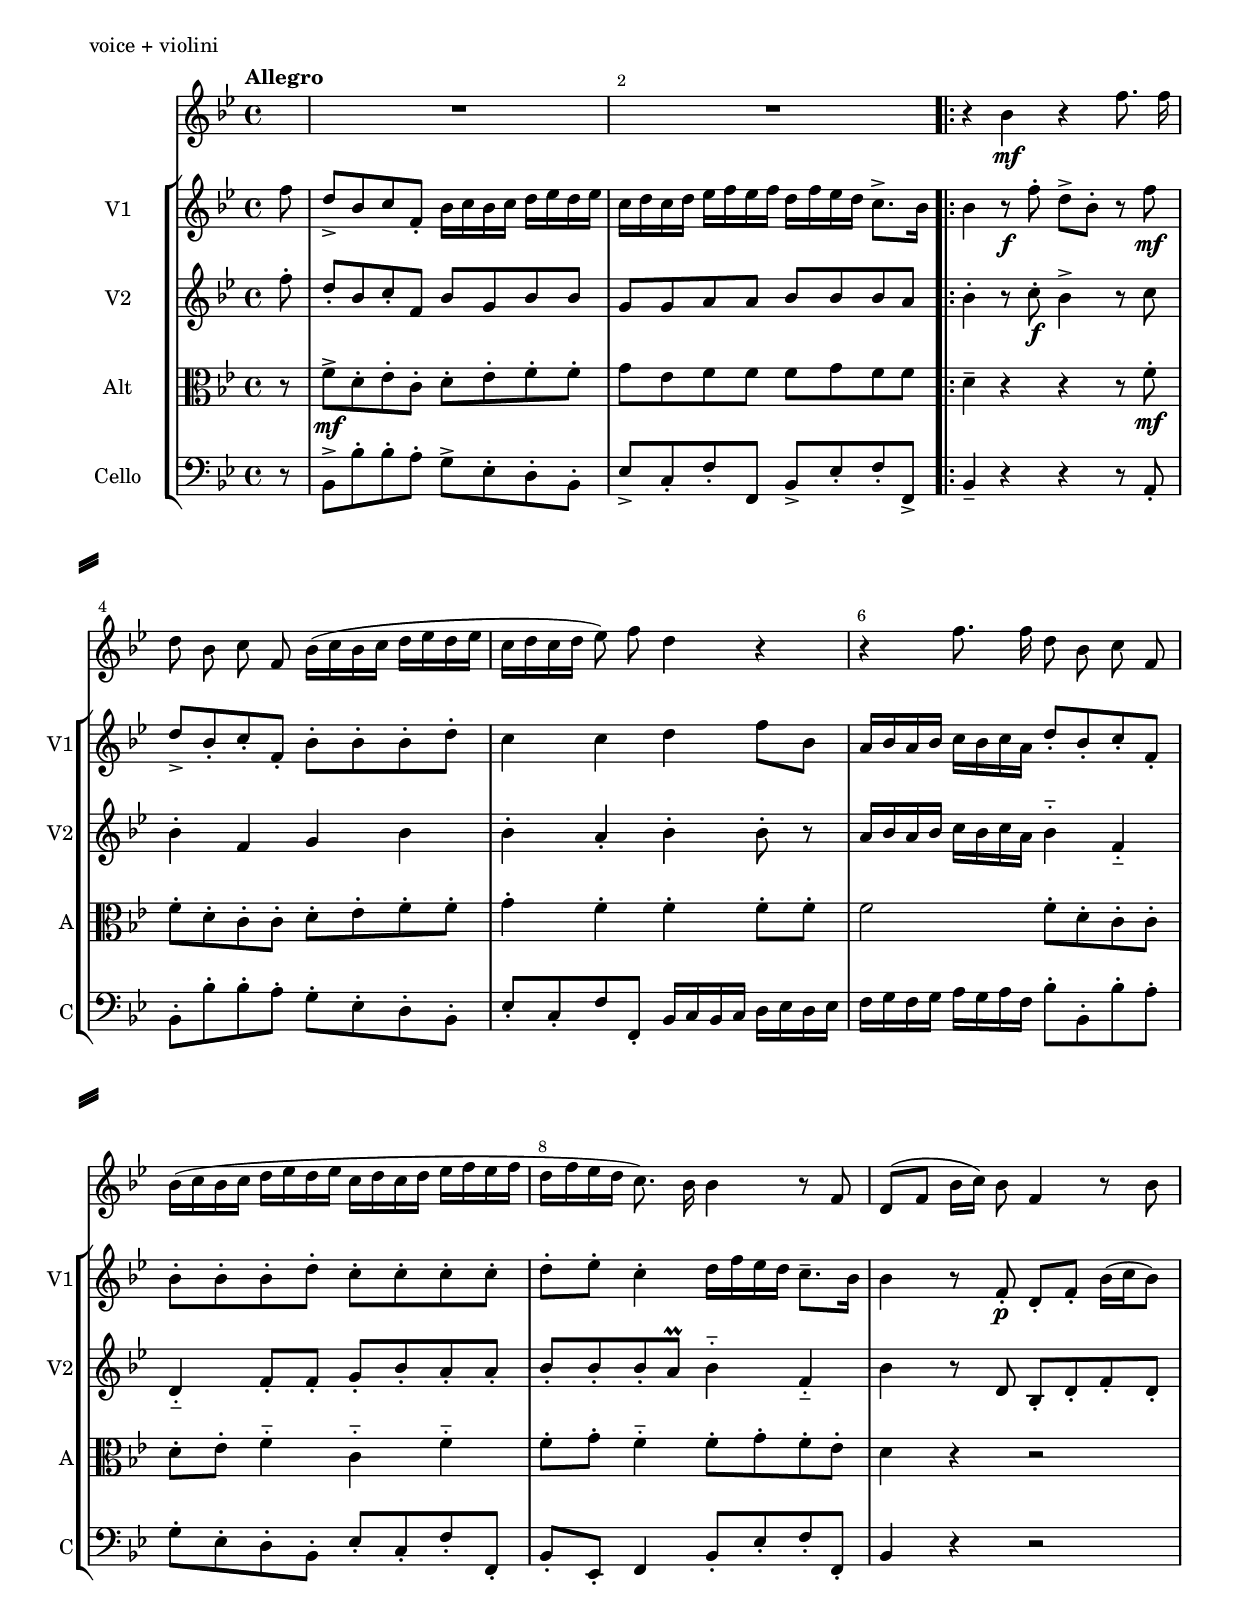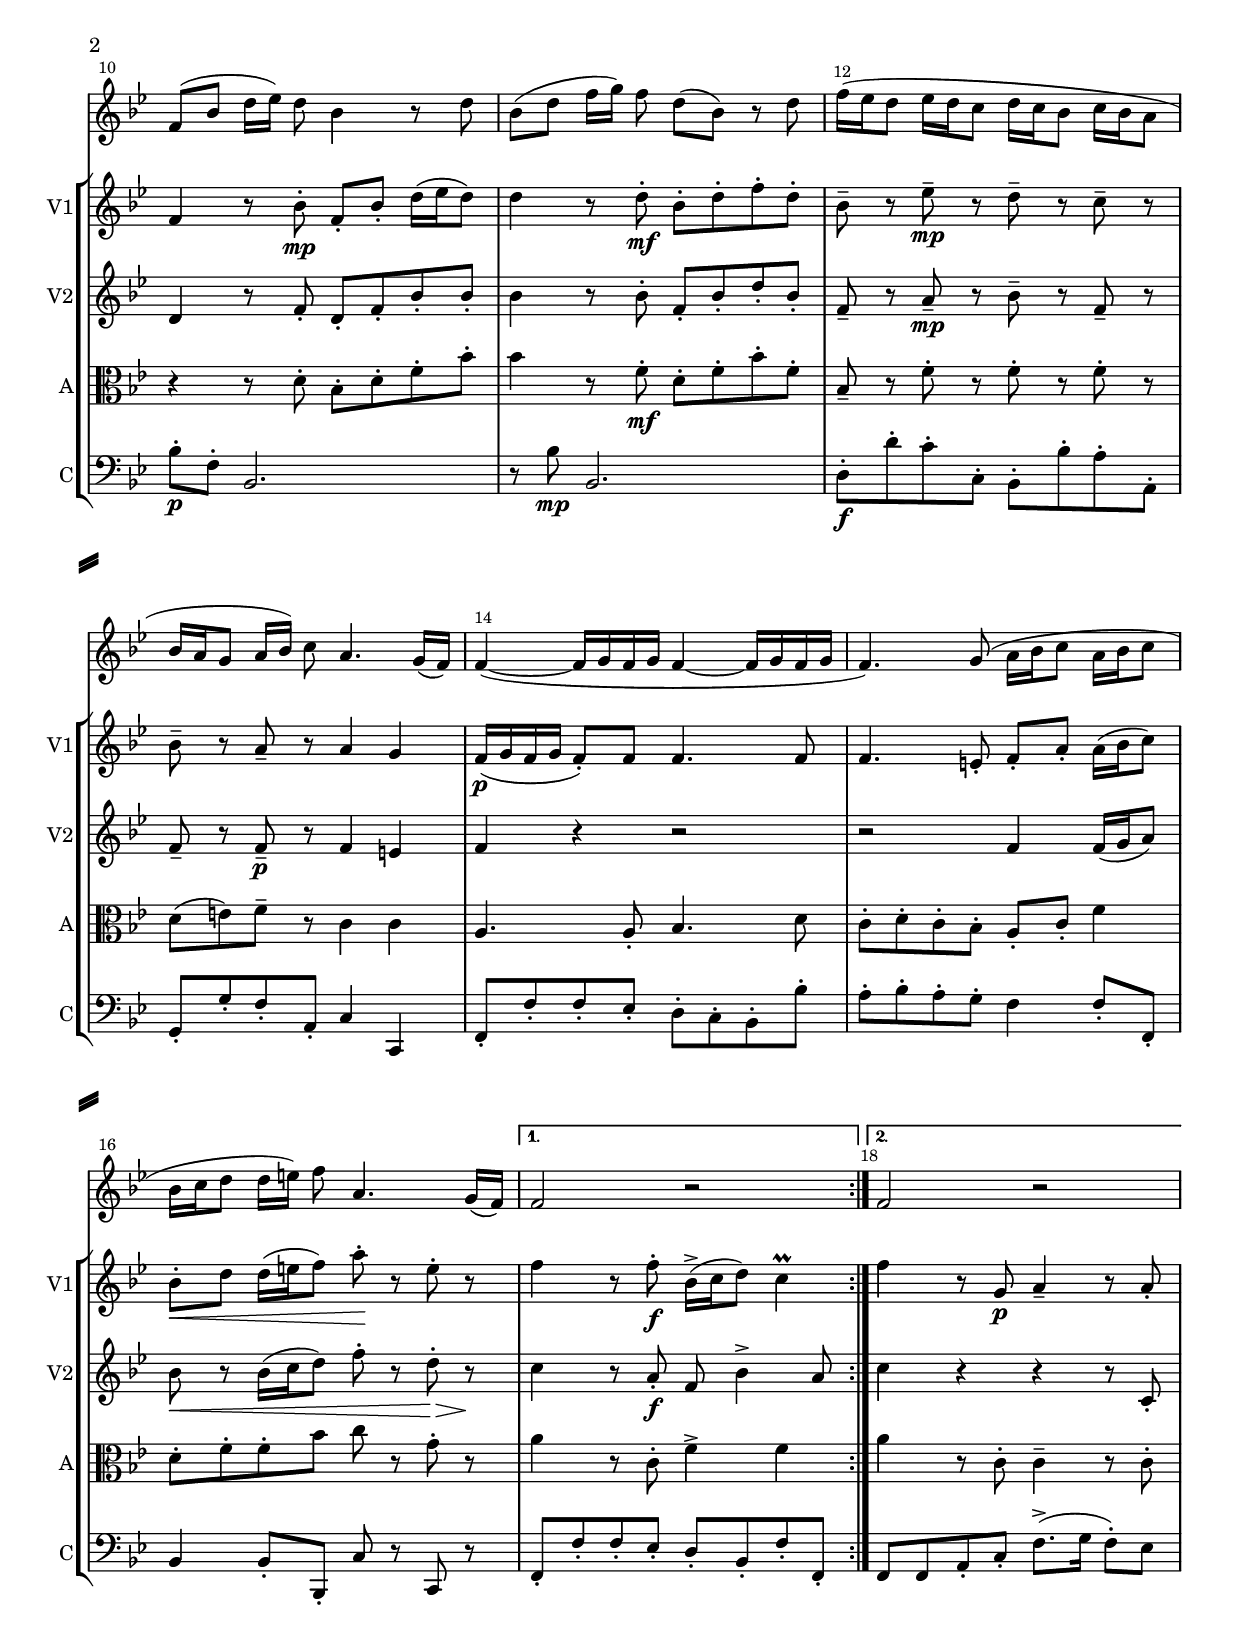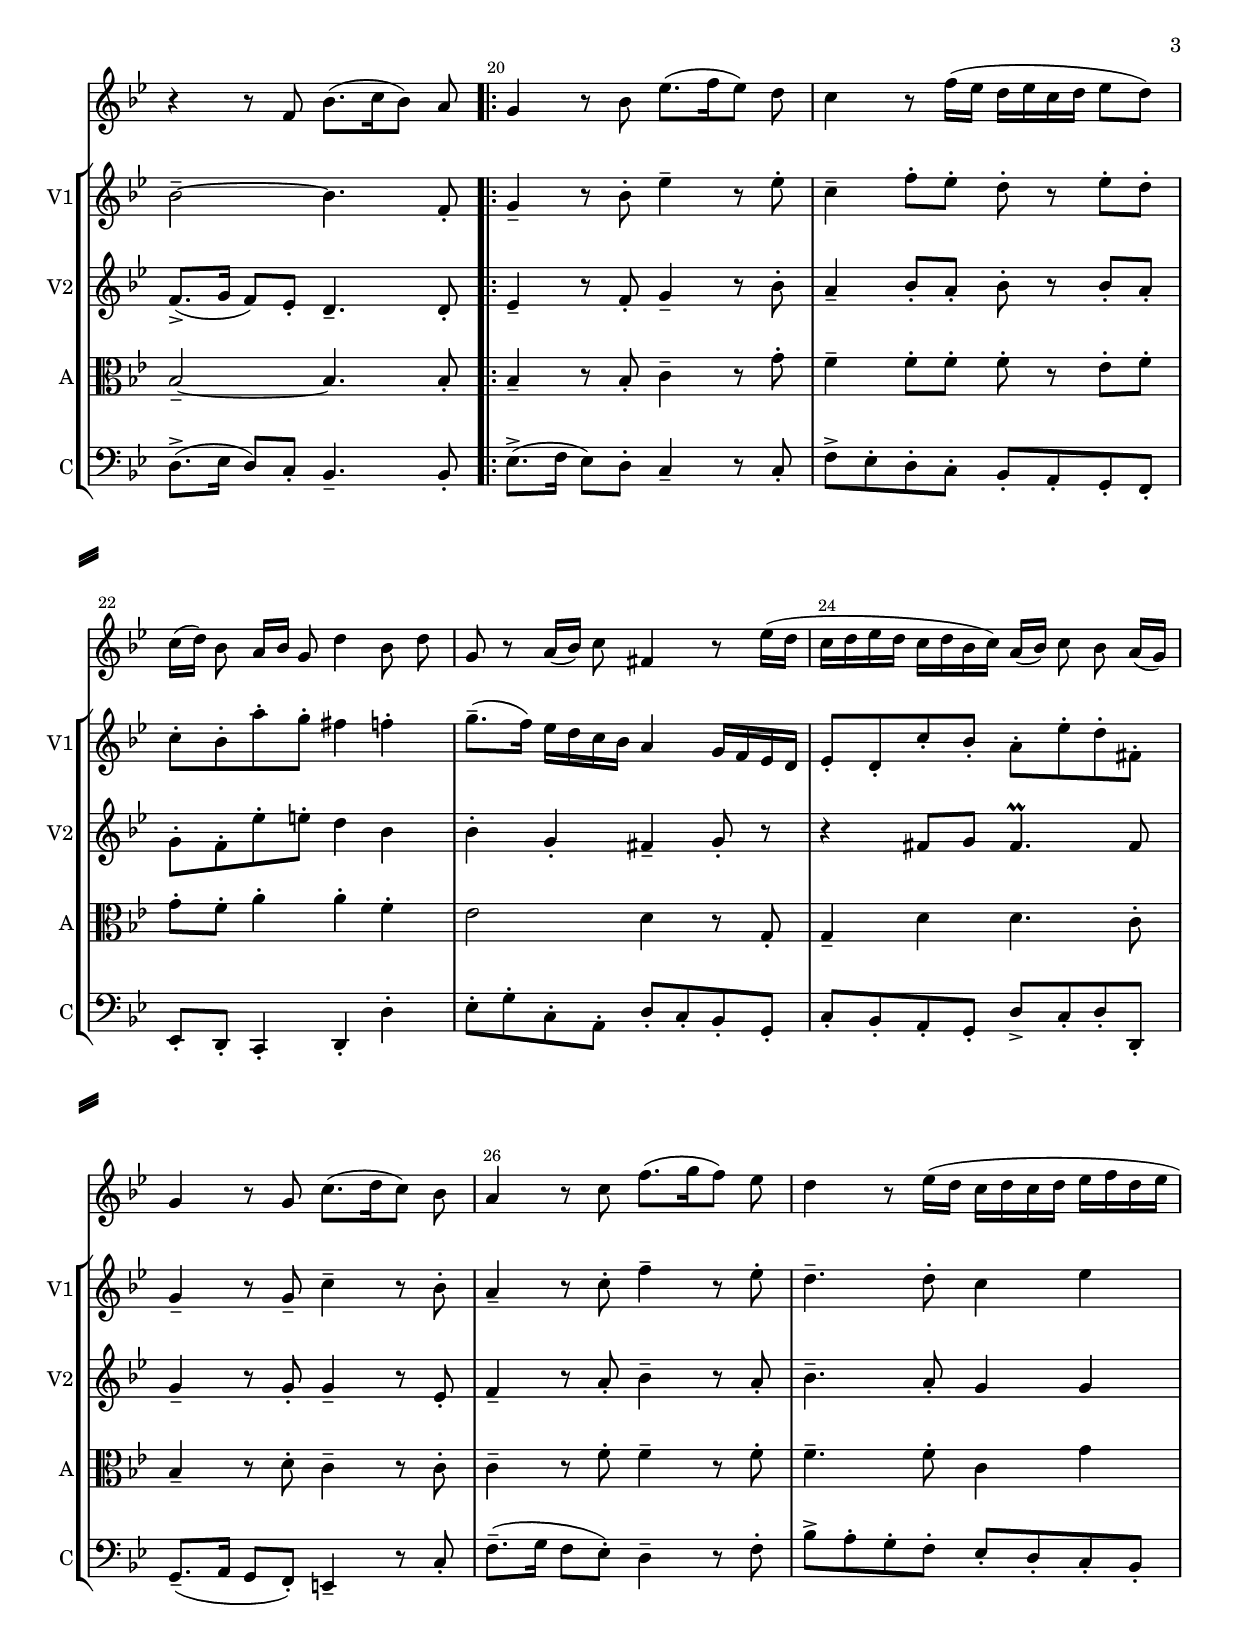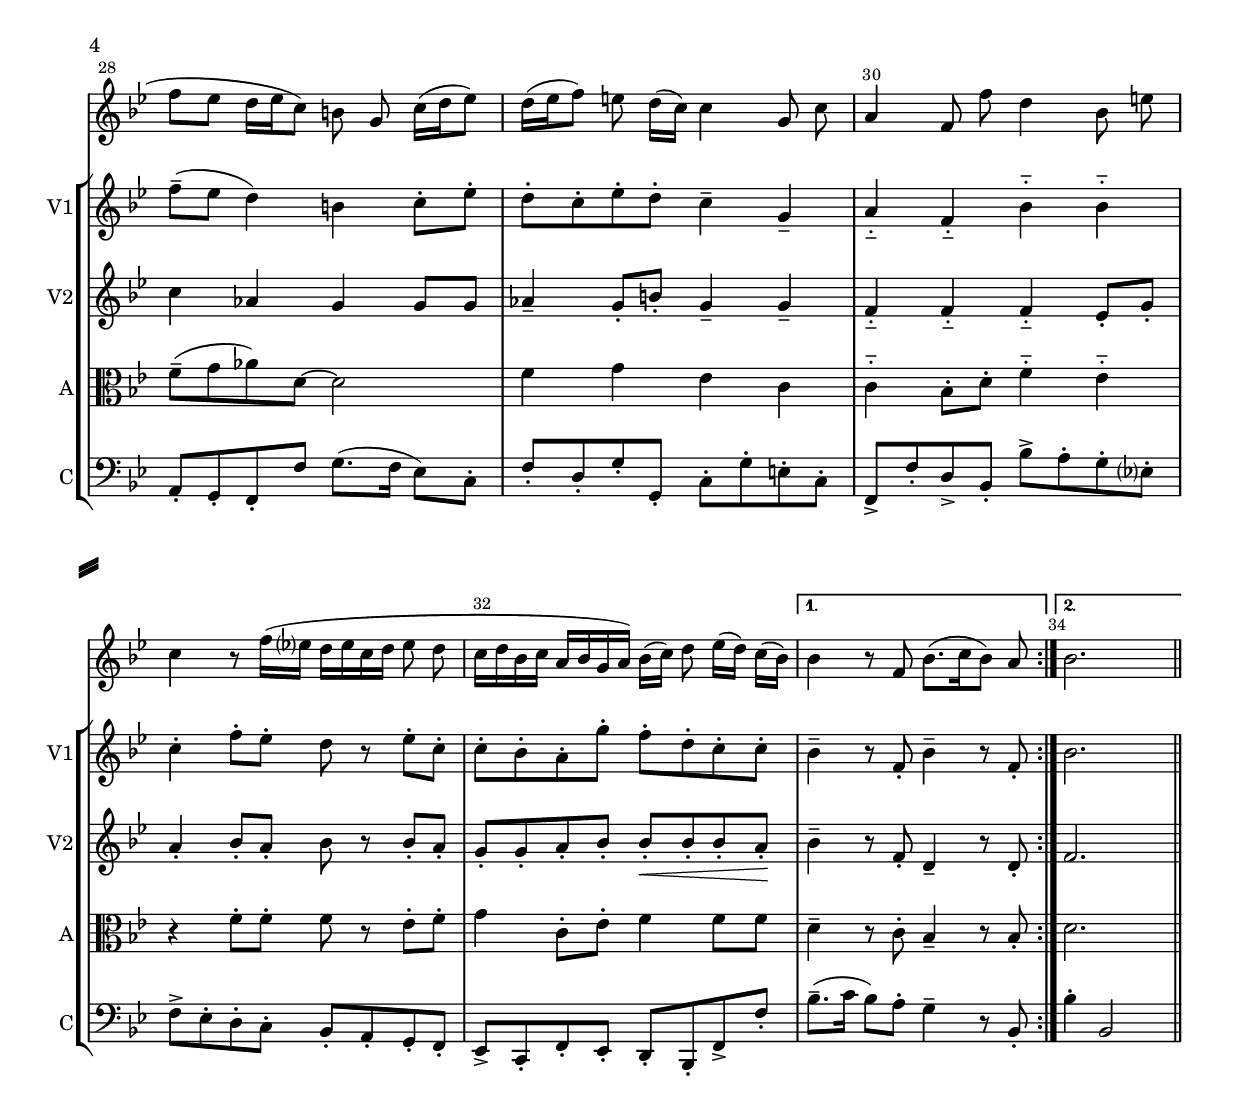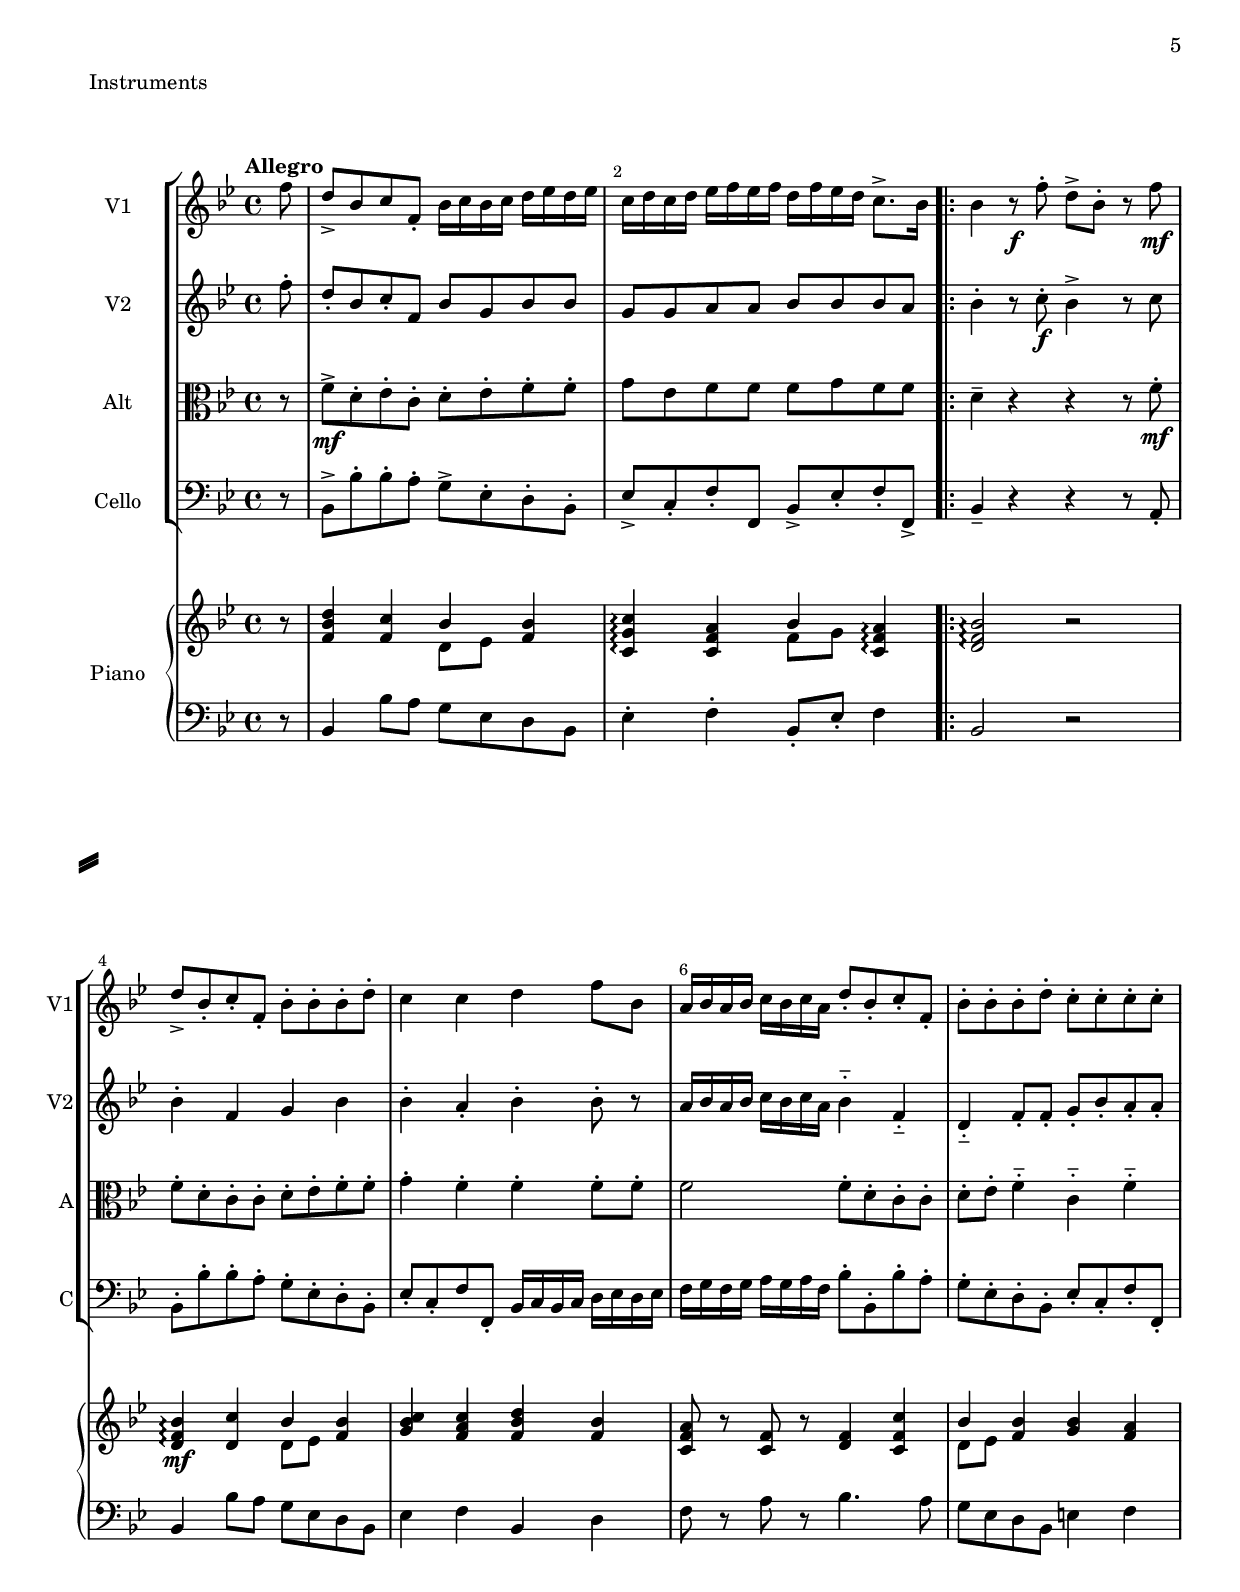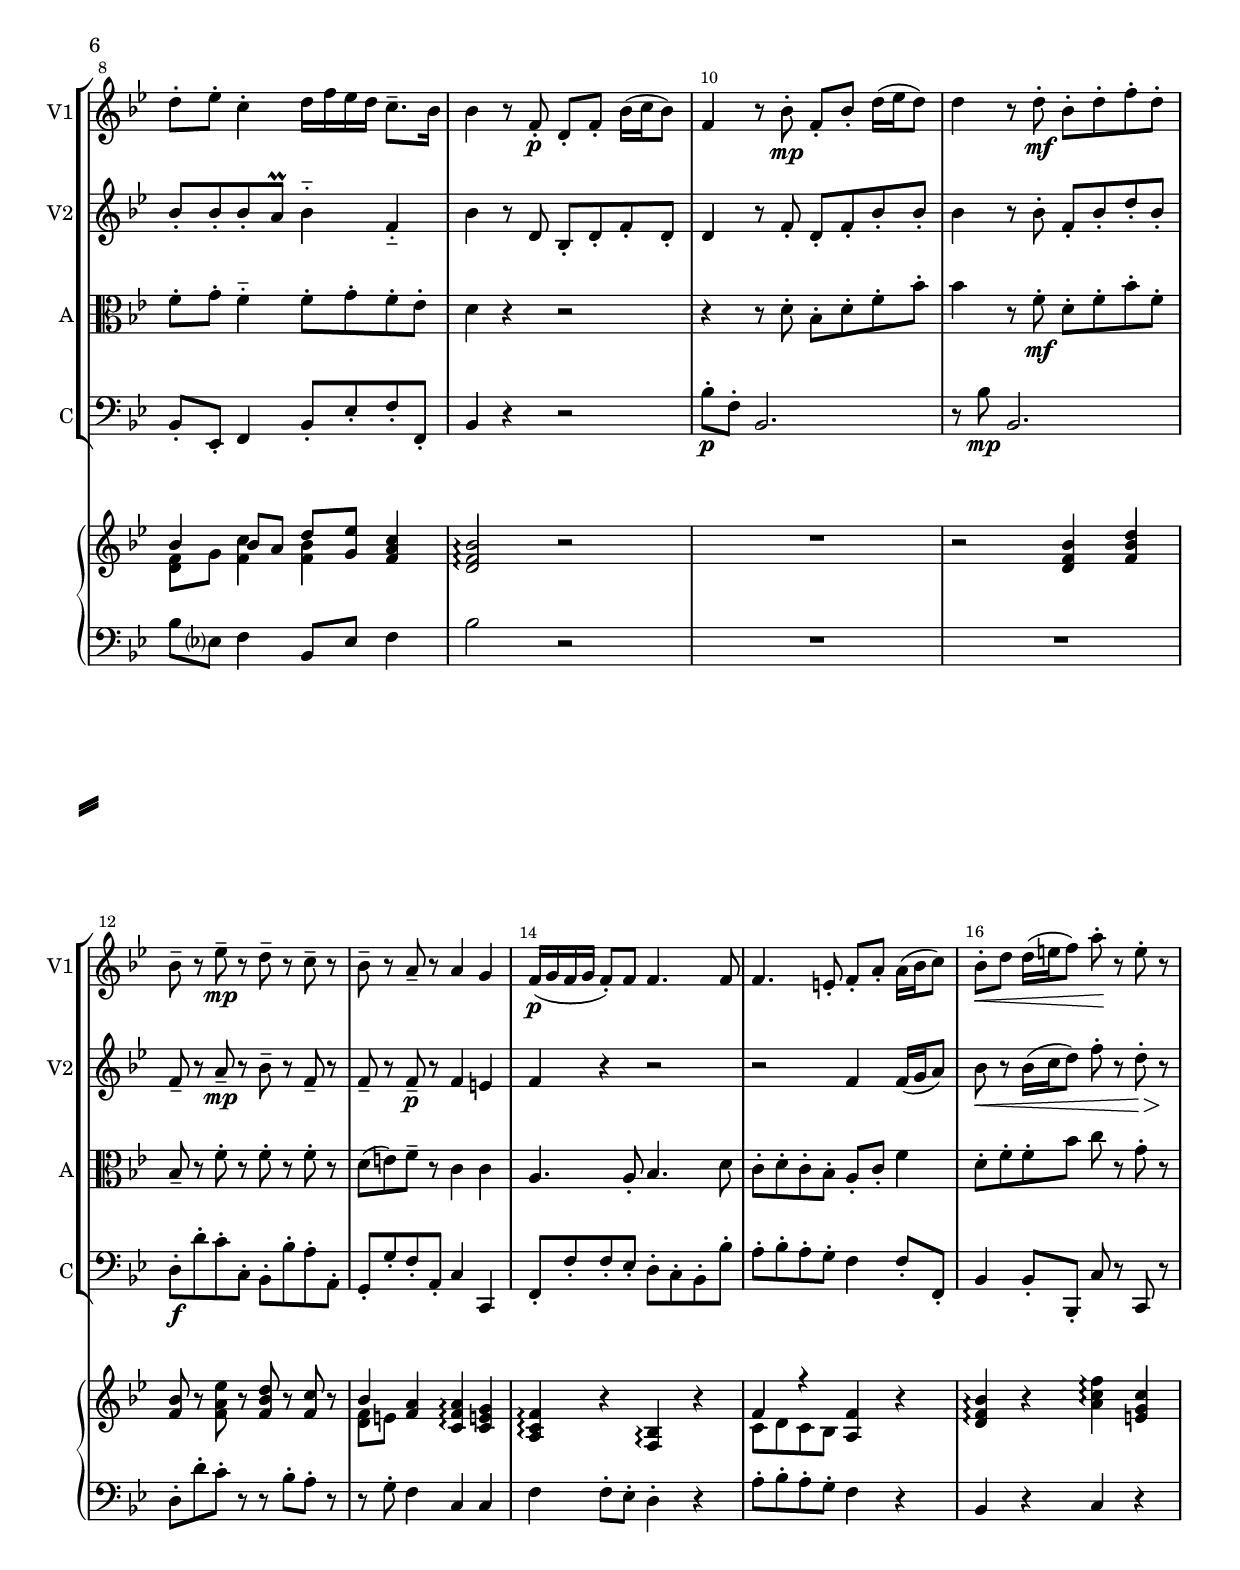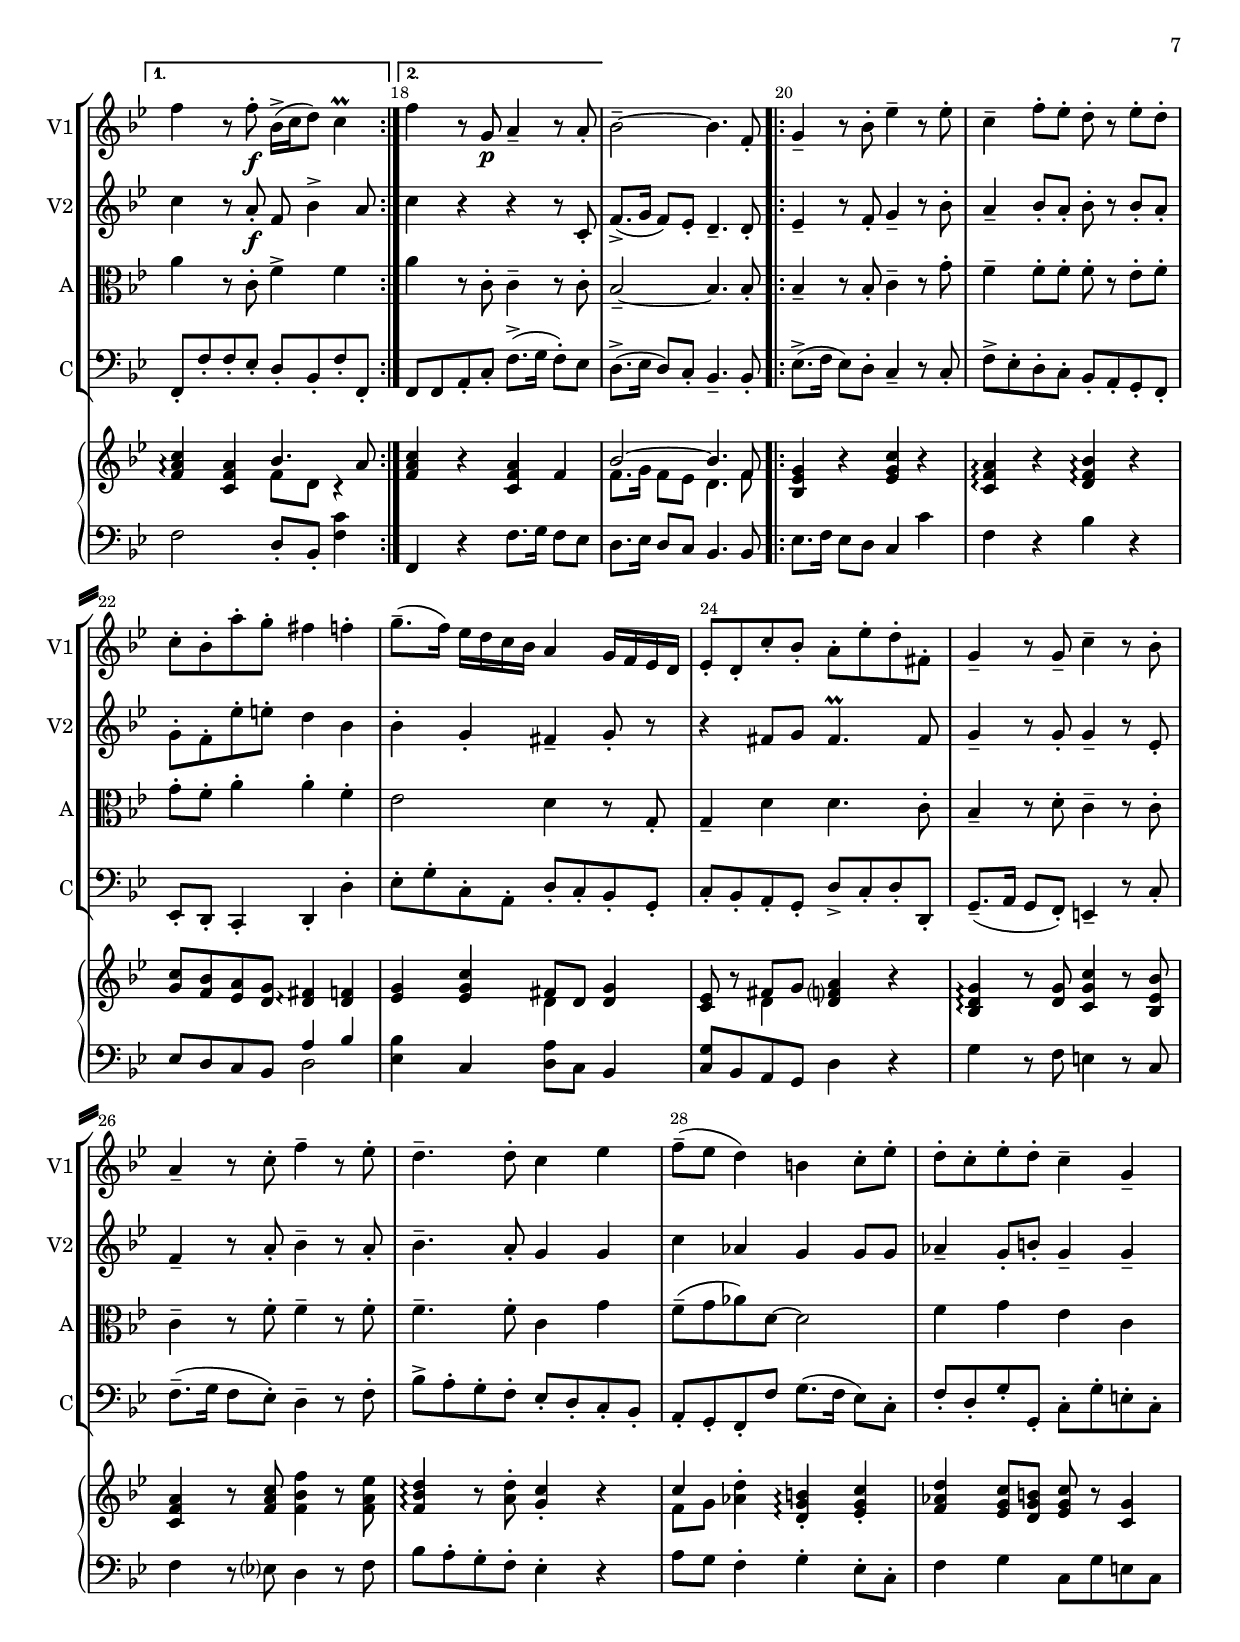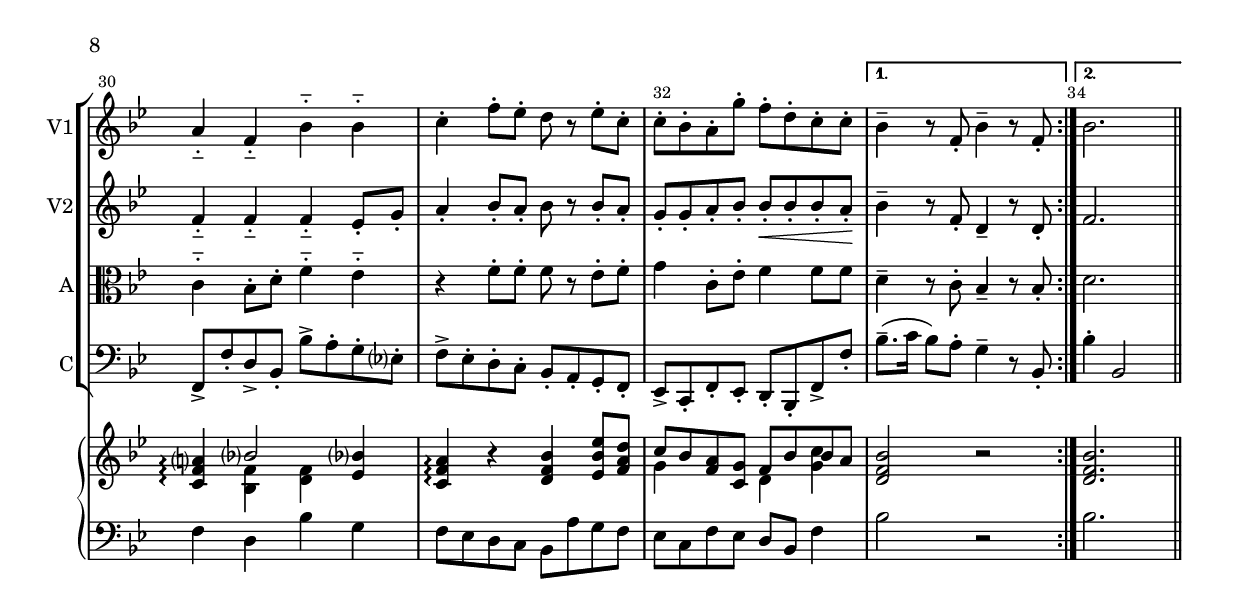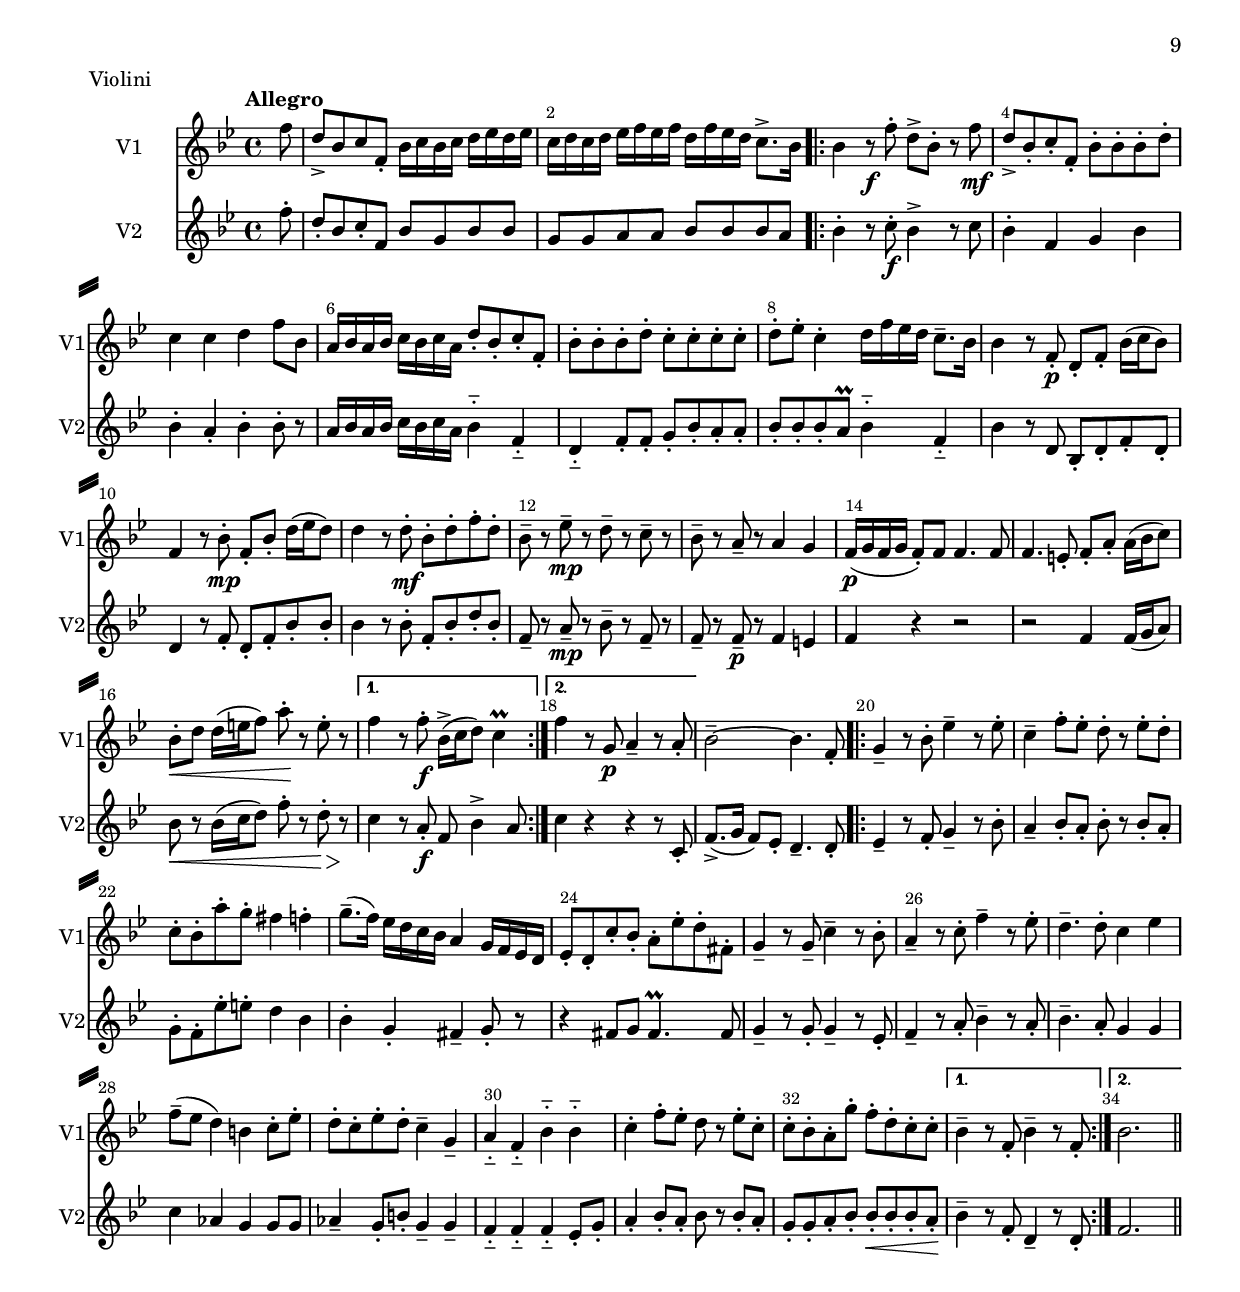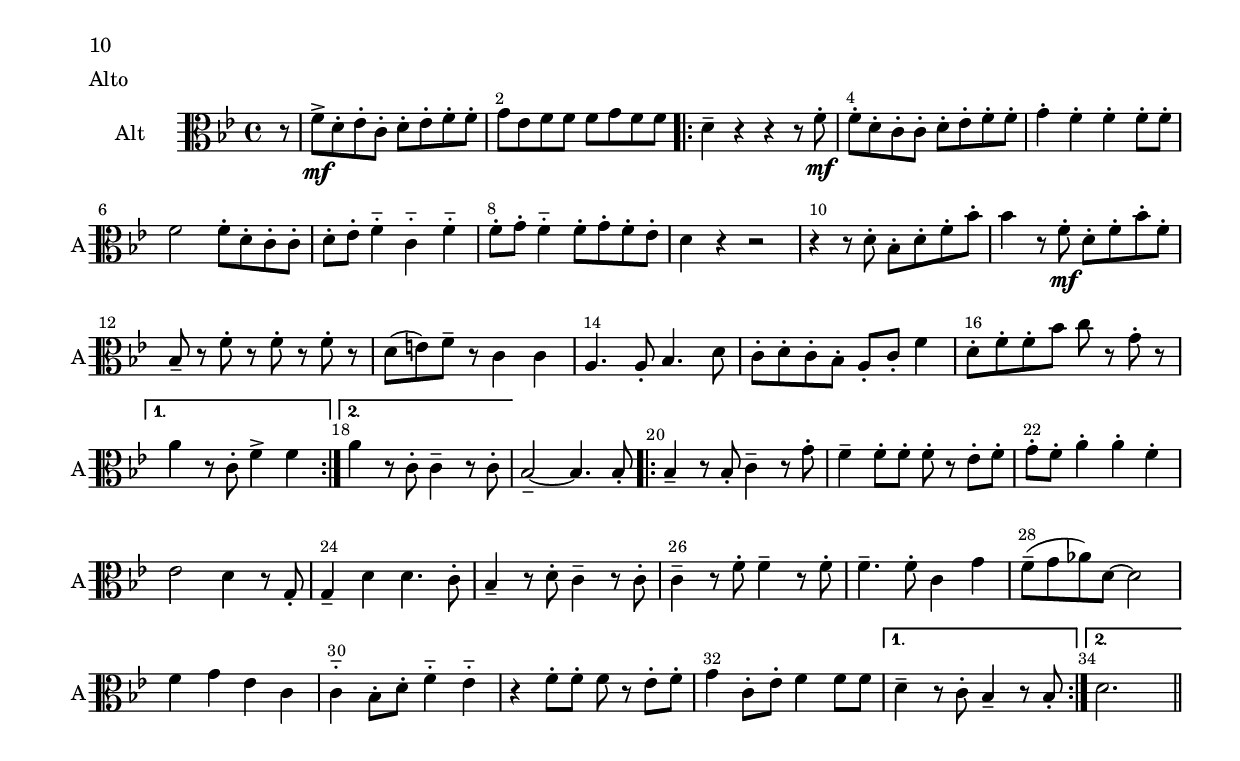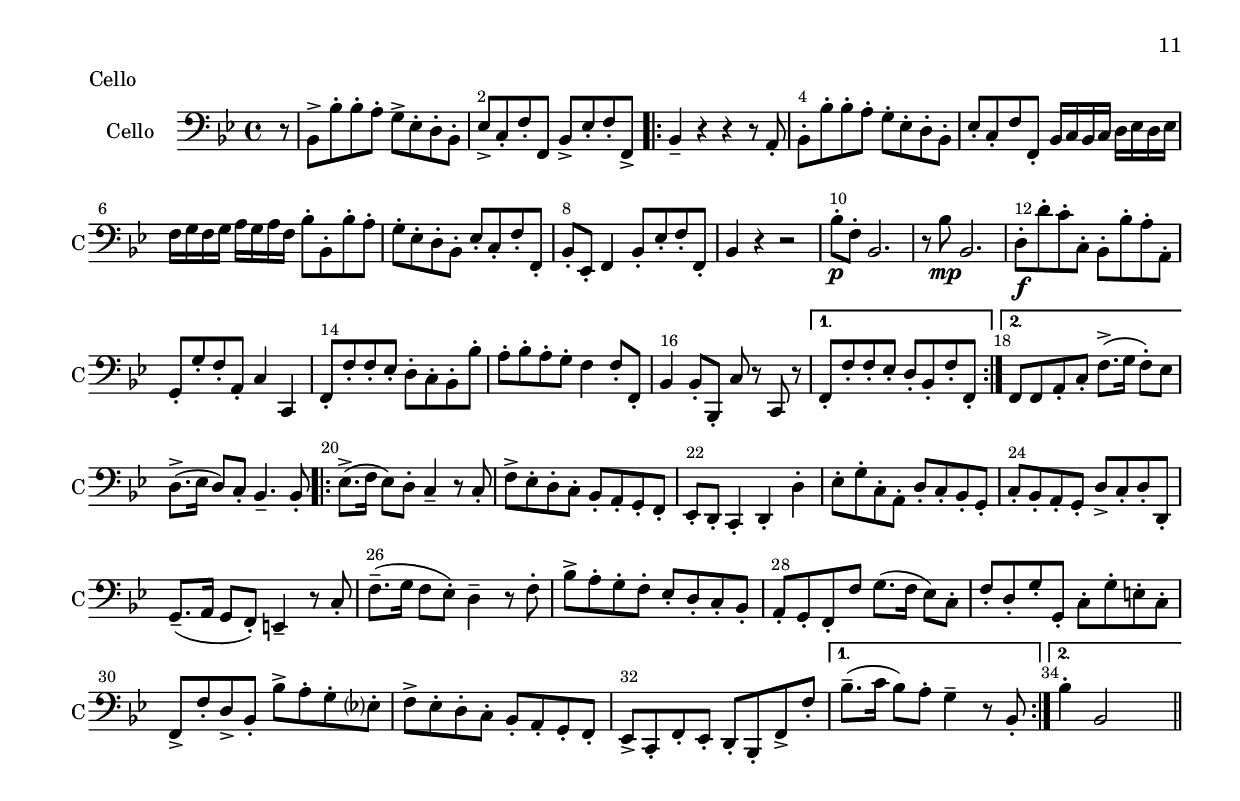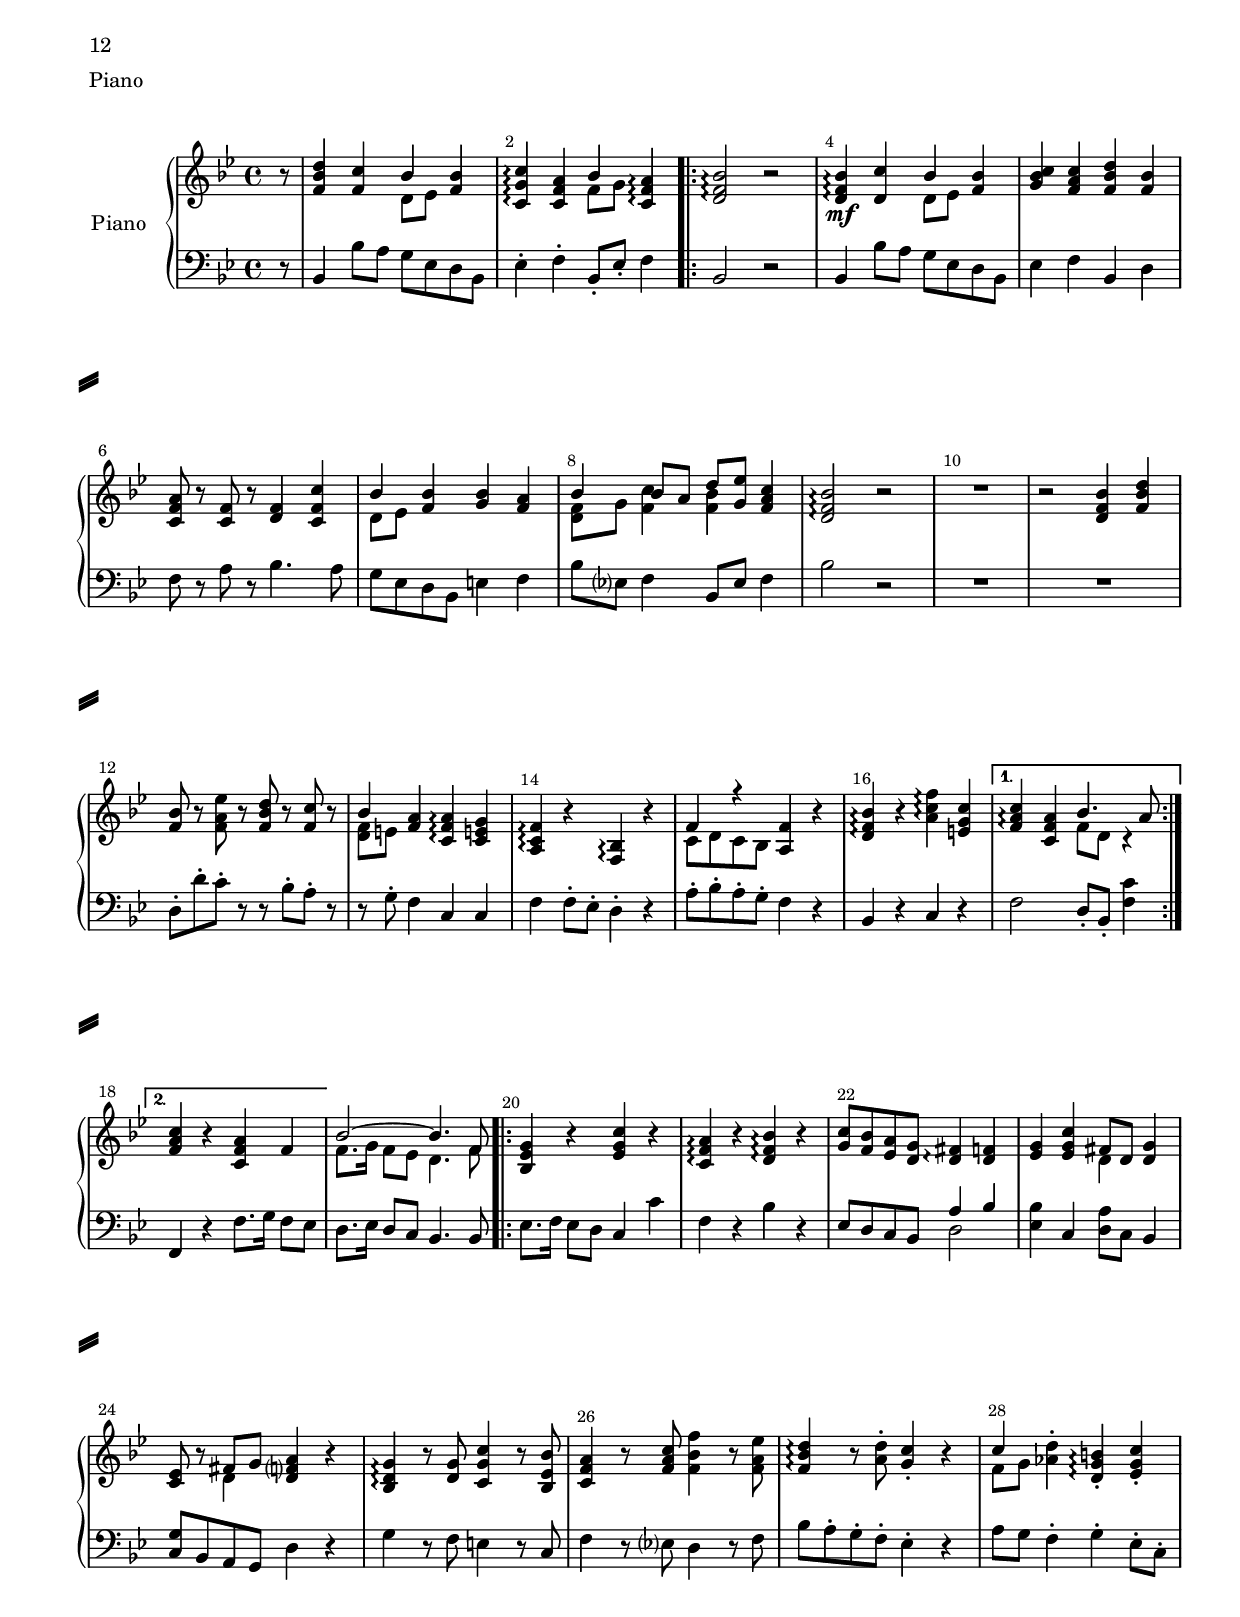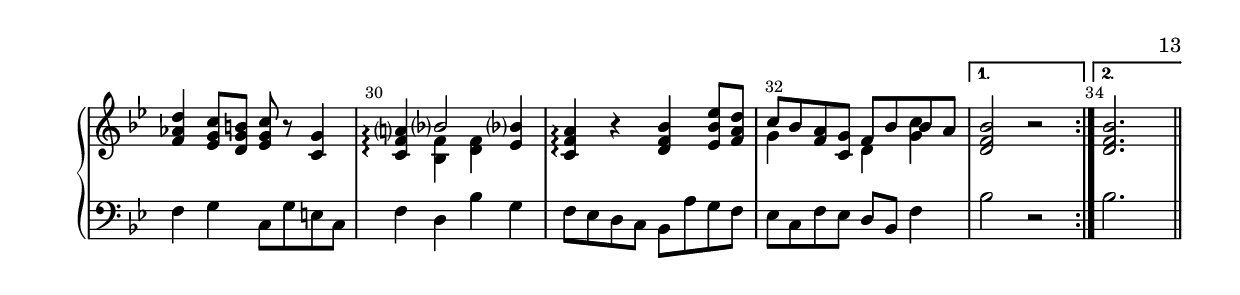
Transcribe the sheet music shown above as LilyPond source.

\version "2.20.0"

% закомментируйте строку ниже, чтобы получался pdf с навигацией
%#(ly:set-option 'point-and-click #f)
#(ly:set-option 'midi-extension "mid")
#(set-default-paper-size "a4")
#(set-global-staff-size 18)

\include "articulate.ly"

\header {
  title = ""
  composer = " "
  % Удалить строку версии LilyPond 
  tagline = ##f
}

breathes = { \once \override BreathingSign.text = \markup { \musicglyph #"scripts.tickmark" } \breathe }
%make visible number of every 2-nd bar
secondbar = {
  \override Score.BarNumber.break-visibility = #end-of-line-invisible
  \override Score.BarNumber.X-offset = #1
  \override Score.BarNumber.self-alignment-X = #LEFT
  \set Score.barNumberVisibility = #(every-nth-bar-number-visible 2)
}

global = {
  \key bes \major
  \time 4/4
  \set Score.markFormatter = #format-mark-box-numbers
  \override MultiMeasureRest.expand-limit = #1
  \secondbar

  %\numericTimeSignature
  
}

U = { \change Staff = right }
D = { \change Staff = left }



%use this as temporary line break
abr = \tag #'BR { \break }

% uncommend next line when finished
abr = {}

%once hide accidental (runaround for cadenza
nat = { \once \hide Accidental }


voicenotes = \relative c'' {
  \global
  \autoBeamOff
  \tempo Allegro \partial 8 R8 |
  
  R1*2
  
  \repeat volta 2 {
  r4 bes\mf r f'8. f16 |
  d8 bes c f, bes16[( c bes c] d[ es d es] |
  c[ d c d] es8) f d4 r |
  
  r4 f8. f16 d8 bes c f, |
  bes16[( c bes c] d[ es d es] c[ d c d] es[ f es f] |
  d[ f es d] c8.)  bes16 bes4 r8 f |
  
  d8[( f] bes16[ c]) bes8 f4 r8 bes |
  f8[( bes ] d16[ es]) d8 bes4 r8 d |
  bes8[( d] f16[ g]) f8 d8[( bes]) r d
  
  f16[( es d8] es16[ d c8] d16[ c bes8] c16[ bes a8] |
  bes16[ a g8] a16[ bes16)] c8 a4. g16[( f]) |
  f4~( f16[ g f g] f4~ f16[ g f g] |
  f4.) g8( a16[ bes c8] a16[ bes c8] |
  bes16[ c d8] d16[ e]) f8 a,4. g16[( f]) |
  
  }
  \alternative {
    { f2 r}
    
    %page 4
    { f r }
  }
  r4 r8 f8 bes8. ( [ c16 bes8]) a |
  \repeat volta 2 {
    g4 r8 bes es8.[( f16 es8]) d |
    c4 r8 f16[( es] d[ es c d] es8[ d]) |
    c16[( d]) bes8 a16[ bes] g8 d'4 bes8 d |
    g,8 r a16[( bes]) c8 fis,4 r8 es'16[( d] |
    
    c16[ d es d] c[ d bes c]) a[( bes]) c8 bes a16[( g]) |
    g4 r8 g c8.[( d16 c8]) bes |
    a4 r8 c f8.[( g16 f8]) es |
    
    d4 r8 es16[( d] c[ d c d] es[ f d es] |
    f8[ es] d16[ es c8])  b8 g8 c16[( d es8]) |
    
    d16[( es f8]) e8 d16[( c]) c4 g8 c |
    a4 f8 f' d4 bes8 e |
    c4 r8 f16[( es] d[ es c d] es8 d] |
    
    c16[ d bes c] a[ bes g a] ) bes[( c]) d8 es16[( d]) c[( bes])
    
    
   }
   \alternative {
   { bes4 r8 f bes8.[( c16 bes8]) a }
   { bes2. s4 }
   }
   \bar "||"
}

% violin one     
vinotes = \relative c'' {
  \global
  \tempo Allegro \partial 8 f8 |
  d8-> bes c f,-. bes16 c bes c d es d es |
  c d c d es f es f d f es d c8.-> bes16 | \abr
  
  \repeat volta 2 {
  bes4 r8\f f'-. d-> bes-. r f'\mf |
  d-> bes-. c-. f,-. bes-. bes-. bes-. d-. |
  c4 c d f8 bes, | \abr
  
  a16 bes a bes c bes c a d8-. bes-. c-. f,-. |
  bes-. bes-. bes-. d-. c-. c-. c-. c-. |
  d-. es-. c4-. d16 f es d c8.-- bes16 | \abr
  
  bes4 r8 f8-.\p  d-. f-. bes16( c bes8) |
  f4 r8 bes-.\mp f-. bes-. d16( es d8) | 
  d4 r8 d-.\mf bes-. d-. f-. d-. | \abr
  
  % page 3
  bes8-- r es--\mp r d-- r c-- r |
  bes-- r a-- r a4 g |
  f16\p( g f g f8-.) f f4. f8 | \abr
  f4. e8-. f-. a-. a16( bes c8) |
  bes8-.\< d d16( e f8) a8-.\! r e-. r  
  
  }
  \alternative {
    { f4 r8 f8-.\f bes,16->(c d8) 	c4\prall | \abr}
    
    %page 4
    { f4 r8 g,8\p a4-- r8 a-. }
  }
  bes2--~ bes4. f8-. |
  \repeat volta 2 {
  g4-- r8 bes-. es4-- r8 es-. | \abr
  c4-- f8-. es-. d-. r es-. d-. |
  c-. bes-. a'-. g-. fis4 f-. |
  g8.--( f16) es d c bes a4 g16 f es d | \abr
  
  % page 5
  es8-. d-. c'-. bes-. a-. es'-. d-. fis,-. |
  g4-- r8 g-- c4-- r8 bes-. |
  a4-- r8 c-. f4-- r8 es-. | \abr
  
  d4.-- d8-. c4 es |
  f8--( es d4) b c8-. es-. |
  d-. c-. es-. d-. c4-- g-- | \abr
  
  % page 6
  a4-_ f-_ bes-_ bes-_ |
  c-. f8-. es-. d r es-. c-. |
  c-. bes-. a-. g'-. f-. d-. c-. c-. | \abr
   }
   \alternative {
   {bes4-- r8 f8-. bes4-- r8 f8-. }
   { bes2. s4 }
   }
   \bar "||"
}

%violin two 
viinotes = \relative c'' {
  \global
  \partial 8 f8-. |
  d-. bes c-. f, bes g bes bes |
  g g a a bes bes bes a | 
  \repeat volta 2 {
    bes4-. r8 c-.\f bes4-> r8 c |
    bes4-. f g bes |
    bes-. a-. bes-. bes8-. r |
    
    % page 2
    a16 bes a bes c bes c a bes4-_ f-_ |
    d-_ f8-. f-. g-. bes-. a-. a-. |
    bes-. bes-. bes-. a\prall bes4-_ f-_ | 
    
    bes4 r8 d, bes-. d-. f-. d-. |
    d4 r8 f-. d-. f-. bes-. bes-. |
    bes4 r8 bes-. f-. bes-. d-. bes-. |
    
    % page 3
    f8-- r a--\mp r bes-- r f-- r |
    f-- r f--\p r f4 e |
    f r r2 |
    
    r2 f4 f16( g a8) |
    bes8\< r bes16( c d8) f8-. r d-.\> r \! 
  }
  \alternative {
  {c4 r8 a8-.\f f bes4-> a8}
  {c4 r r r8 c,-.}
  }
  f8.->(g16 f8) es-. d4.-- d8-.
  \repeat volta 2 {
  es4-- r8 f-. g4-- r8 bes8-. | 
  
  a4-- bes8-. a-. bes-. r bes-. a-. |
  g-. f-. es'-. e-. d4 bes |
  bes-. g-. fis-- g8-. r |
  
  % page 5
  r4 fis8 g fis4.\prall fis8 |
  g4-- r8 g-. g4-- r8 es8-. |
  f4-- r8 a-. bes4-- r8 a-. |
  
  bes4.-- a8-. g4 g |
  c as g g8 g |
  as4-- g8-. b-. g4-- g-- |
  
  % page 6
  f4-_ f-_ f-_ es8-. g-. |
  a4-. bes8-. a-. bes r bes-. a-. |
  g-. g-. a-. bes-. bes-.\< bes-. bes-. a-. \!|
  }
  \alternative {
    { bes4-- r8 f-. d4-- r8 d-. }
    { f2. s4 }
  }
}

%alt one intro
viiinotes = \relative c' {
  \global
  \partial 8 r8 |
  f8->\mf d-. es-. c-. d-. es-. f-. f-. |
  g es f f f g f f |
  
  \repeat volta 2 {
    d4-- r r r8 f8-.\mf |
    f-. d-. c-. c-. d-. es-. f-. f-. |
    g4-. f-. f-. f8-. f-. |
    
    % page 2
    f2 f8-. d-. c-. c-. |
    d-. es-. f4-_ c-_ f-_ |
    f8-. g-. f4-_ f8-. g-. f-. es-. |
    
    d4 r4 r2 |
    r4 r8 d-. bes-. d-. f-. bes-. |
    bes4 r8 f-.\mf d-. f-. bes-. f-. |
    
    % page 3
    bes,8-- r f'-. r f-. r f-. r |
    d( e) f-- r c4 c |
    a4. a8-. bes4. d8 |
    
    c-. d-. c-. bes-. a-. c-. f4 |
    d8-. f-. f-. bes c r g-. r |
  }
  \alternative {
    { a4 r8 c,-. f4-> f}
    {a4 r8 c,-. c4-- r8 c-. }
  }
  bes2~-- bes4. bes8-.
  \repeat volta 2 {
  bes4-- r8 bes8-. c4-- r8 g'-. |
  
  f4-- f8-. f-. f-. r es-. f-. |
  g-. f-. a4-. a-. f-. |
  es2 d4 r8 g,-. |
  
  % page 5
  g4-- d' d4. c8-. |
  bes4-- r8 d-. c4-- r8 c-. |
  c4-- r8 f-. f4-- r8 f8-. |
  
  f4.-- f8-. c4 g' |
  f8--( g as) d,~ d2 |
  f4 g es c |
  
  % page 6
  c4-_ bes8-. d-. f4-_ es-_ |
  r f8-. f-. f r es-. f-. |
  g4 c,8-. es-. f4 f8 f |
  }
  \alternative {
    { d4-- r8 c8-. bes4-- r8 bes-. }
    { d2. s4 }
  }
  \bar "||"
}

%alt two intro
cellonotes = \relative c {
 \global
 \partial 8 r8 |
 bes8-> bes'-. bes-. a-. g-> es-. d-. bes-. |
 es-> c-. f-. f, bes-> es-. f-. f,-> |
 
 \repeat volta 2 {
 bes4-- r r r8 a-. |
 bes-. bes'-. bes-. a-. g-. es-. d-. bes-. |
 es-. c-. f f,-. bes16 c bes c d es d es |
 
 % page 2
 f g f g a g a f bes8-. bes,-. bes'-. a-. |
 g-. es-. d-. bes-. es-. c-. f-. f,-. |
 bes-. es,-. f4 bes8-. es-. f-. f,-. |
 
 bes4 r r2 |
 bes'8-.\p f-. bes,2. |
 r8 bes'\mp bes,2. |
 
 % page 3
 d8-.\f d'-. c-. c,-. bes-. bes'-. a-. a,-. |
 g-. g'-. f-. a,-. c4 c, |
 f8-. f'-. f-. es-. d-. c-. bes-. bes'-. |
 a-. bes-. a-. g-. f4 f8-. f,-. |
 bes4 bes8-. bes,-. c' r c, r
 }
 \alternative {
 { f-. f'-. f-. es-. d-. bes-. f'-. f,-. }
 {f8 f a-. c-. f8.->( g16 f8)-. es}
 }
 d8.->( es16 d8) c-. bes4.-- bes8-.
 \repeat volta 2 {
  es8.->( f16 es8) d-. c4-- r8 c-. | 
  
  f8-> es-. d-. c-. bes-. a-. g-. f-. |
  es-. d-. c4-. d-. d'-. |
  es8-. g-. c,-. a-. d-. c-. bes-. g-. |
  
  % page 5
  c-. bes-. a-. g-. d'-> c-. d-. d,-. |
  g8.--( a16 g8 f-.) e4-- r8 c'-. |
  f8.--( g16 f8 es-.) d4-- r8 f-. |
  
  bes-> a-. g-. f-. es-. d-. c-. bes-. |
  a-. g-. f-. f' g8.( f16 es8) c-. |
  f-. d-. g-. g,-. c-. g'-. e-. c-. |
  
  % page 6
  f,-> f'-. d-> bes-. bes'-> a-. g-. es-. |
  f-> es-. d-. c-. bes-. a-. g-. f-. |
  es-> c-. f-. es-. d-. bes-. f'-> f'-. |
 }
 \alternative {
   { bes8.--( c16 bes8) a-. g4-- r8 bes,-. }
   { bes'4-. bes,2 s4 }
 }
 \bar "||"
}


pianoleftup = \relative c {
 \global
 r1
}

pianoleftdown = \relative c {
 \global
 r1
}

pianorightnotes = \relative c' {
   \global
   \autoBeamOn
   \partial 8 r8 |
   <f bes d>4 <f c'> << bes \\ {d,8[ es]} >> <f bes>4 |
   <c g' c>4\arpeggio <c f a> << bes' \\ {f8[ g]} >> <c, f a>4\arpeggio |
   \repeat volta 2 {
     <d f bes>2\arpeggio r |
     <d f bes>4\arpeggio\mf <d c'> << bes' \\ {d,8[ es]} >> <f bes>4 |
     <g bes c> <f a c> <f bes d> <f bes> |
     
     % page 2
     <c f a>8 r <c f> r <d f>4 <c f c'> |
     << bes' \\ { d,8[ es]} >> <f bes>4 <g bes> <f a> |
     << { bes bes8[ a] d[ <es g,>] } \\ { <d, f>8[ g] <f c'>4 <f bes> } >> <f a c>4 |
     <d f bes>2\arpeggio r |
     R1 |
     r2 <d f bes>4 <f bes d> |
     
     % page 3
     <f bes>8 r <f a es'> r <f bes d> r <f c'> r |
     << bes4 \\ { <d, f>8[ e]} >> <f a>4 <c f a>\arpeggio <c e g> |
     <a c f>\arpeggio r <bes f>\arpeggio r |
     
     << { f' r } \\ { c8[ d c bes] } >> <a f'>4 r |
     <d f bes>\arpeggio r <a' c f>\arpeggio <e g c> |
   }
   \alternative {
     {
     <f a c>\arpeggio <c f a> << { bes'4. a8 } \\ { f8[ d] r4 } >>
     }
     {
       <f a c> r <c f a> f |
     }
   }
   << { bes2~ bes4. f8 } \\ { f8. g16 f8 es d4. f8 } >>
   \repeat volta 2 {
   <bes, es g>4 r <es g c> r |
   
   <c f a>\arpeggio r <d f bes>\arpeggio r |
   <g c>8 <f bes> <es a> <d g> <d fis>4\arpeggio <d f> |
   <es g> <es g c> << { fis8[ d]} \\ d4 >> <d g>4 |
   
   % page 5
   <c es>8 r << {fis[ g]} \\ d4 >> <d f a> r |
   <bes d g>\arpeggio r8 <d g> <c g' c>4 r8 <bes' es, bes> |
   <c, f a>4 r8 <f a c> <f bes f'>4 r8 <f a es'> |
   
   <f bes d>4\arpeggio r8 <a d>-. <g c>4-. r |
   << c4 \\ { f,8[ g]} >> <as d>4-. <d, g b>-.\arpeggio <es g c>-. |
   <f as d> <es g c>8 <d g b> <es g c> r8 <c g'>4 |
   
   % page 6
   <c f a>4\arpeggio << bes'2 \\ { <bes, f'>4 <d f> } >> <es bes'>4 |
   <c f a>\arpeggio r <d f bes> <es bes' es>8 <f a d> |
   << { c'8 bes <f a> <c g'> f bes bes a } \\ { g4 s d <g c> } >>
   }
   \alternative {
     { <d f bes>2 r }
     { <d f bes>2. s4 }
   }
   \bar "||"
}


pianoleftnotes = \relative c {
  \global
  \partial 8 r8 |
  bes4 bes'8 a g es d bes |
  es4-. f-. bes,8-. es-. f4 |
  \repeat volta 2 {
    bes,2 r |
    bes4 bes'8 a g es d bes |
    es4 f bes, d 
  
   % page 2
    f8 r a r bes4. a8 |
    g es d bes e4 f |
    bes8 es, f4 bes,8 es f4 |
    
    bes2 r |
    R1 |
    R1 |
    
    % page 3
    d,8-. d'-. c-. r r bes-. a-. r |
    r g-. f4 c c |
    f f8-. es-. d4-. r |
    
    a'8-. bes-. a-. g-. f4 r |
    bes, r c r |
  }
  \alternative {
    {
    f2 d8-. bes-. <f' c'>4
    }
    {
      f,4 r f'8. g16 f8 es |
     }
    }
  d8. es16 d8 c bes4. bes8 
  \repeat volta 2 {
  es8. f16 es8 d c4 c' |
  
  f, r bes r |
  es,8 d c bes << { a'4 bes } \\ d,2 >> |
  <es bes'>4 c <d a'>8 c bes4 |
  
  % page 5
  <c g'>8 bes a g d'4 r |
  g r8 f e4 r8 c |
  f4 r8 es? d4 r8 f |
  
  bes a-. g-. f-. es4-. r |
  a8 g f4-. g-. es8-. c-. |
  f4 g c,8 g' e c
  
  % page 6
  f4 d bes' g |
  f8 es d c bes a' g f |
  es c f es d bes f'4
  }
  \alternative {
    { bes2 r }
    { bes2. s4 }
  }
}

voicescore = \new Staff \with { midiInstrument = "voice oohs" }
{
  \oneVoice \voicenotes
}

viscore = \new Staff \with { instrumentName = "V1" shortInstrumentName = "V1" midiInstrument = "violin" }
{
  \oneVoice \vinotes
}

viiscore = \new Staff \with { instrumentName = "V2" shortInstrumentName = "V2" midiInstrument = "violin" }
{
  \oneVoice \viinotes
}

viiiscore = \new Staff \with { instrumentName = "Alt" shortInstrumentName = "A" midiInstrument = "viola" }
{
  \clef alto \viiinotes
}

celloscore = \new Staff \with { instrumentName = "Cello" shortInstrumentName = "C" midiInstrument = "violin" }
{
  \clef bass \cellonotes
}


pianopart =   \new PianoStaff \with {
    instrumentName = "Piano"
  } <<
    \new Staff = "right" \with {
      midiInstrument = "acoustic grand"
    } \pianorightnotes
    \new Staff = "left" \with {
      midiInstrument = "acoustic grand"
    } { \clef bass \pianoleftnotes }
  >>
  
  
  \paper {
    top-margin = 15
    left-margin = 15
    right-margin = 10
    bottom-margin = 15
    indent = 15
    ragged-bottom = ##f
  }

\bookpart {
  \header { piece = "voice + violini" }
  \paper { system-separator-markup = \slashSeparator }
  \score {
   <<

      \voicescore
    \new StaffGroup <<
        \viscore
        \viiscore
        \viiiscore
        \celloscore
      >>

%        \pianopart
  >>
    \layout {
%      #(layout-set-staff-size 14)
      \context {
        \Score
      }
      \context {
        \Staff
        \accidentalStyle modern-voice-cautionary
        \RemoveEmptyStaves
        \override VerticalAxisGroup.remove-first = ##t
      }
    }
  }      
}

\bookpart {
  \header { piece = "Instruments" }
  \paper { system-separator-markup = \slashSeparator }
  \score {
   <<

    \new StaffGroup <<
        \viscore
        \viiscore
        \viiiscore
        \celloscore
      >>

        \pianopart
  >>
    \layout {
%      #(layout-set-staff-size 14)
      \context {
        \Score
      }
      \context {
        \Staff
        \accidentalStyle modern-voice-cautionary
        \RemoveEmptyStaves
        \override VerticalAxisGroup.remove-first = ##t
      }
    }
  }      
}


\bookpart {
  \header { piece = "Violini" }
   \paper { system-separator-markup = \slashSeparator }
  \score {
    << \viscore \viiscore >>
    \layout { 
      \context {
        \Score
      }
      \context {
        \Staff
        \accidentalStyle modern-voice-cautionary
%        \RemoveEmptyStaves
%        \override VerticalAxisGroup.remove-first = ##t
      }
    }
  }      
}

\bookpart {
  \header { piece = "Alto" }
  \score {
    << \viiiscore >>
    \layout { 
      \context {
        \Score
      }
      \context {
        \Staff
        \accidentalStyle modern-voice-cautionary
%        \RemoveEmptyStaves
%        \override VerticalAxisGroup.remove-first = ##t
      }
    }
  }      
}

\bookpart {
  \header { piece = "Cello" }
  \score {
    << \celloscore >>
    \layout { 
      \context {
        \Score
      }
      \context {
        \Staff
        \accidentalStyle modern-voice-cautionary
%        \RemoveEmptyStaves
%        \override VerticalAxisGroup.remove-first = ##t
      }
    }
  }      
}

\bookpart {
  \header { piece = "Piano" }
   \paper { system-separator-markup = \slashSeparator page-count = #2 }
  \score {
    << \pianopart >>
    \layout { 
      \context {
        \Score
      }
      \context {
        \Staff
        \accidentalStyle modern-voice-cautionary
%        \RemoveEmptyStaves
%        \override VerticalAxisGroup.remove-first = ##t
      }
    }
  }      
}


  


\bookpart {
  \score {
   \unfoldRepeats \articulate << 
       %  \fscore

        \viscore
        \viiscore
        \viiiscore
        \celloscore

%  \choirpart
        \pianopart
 >>
    \midi {
      \tempo 4=90
    }
  }      
}

